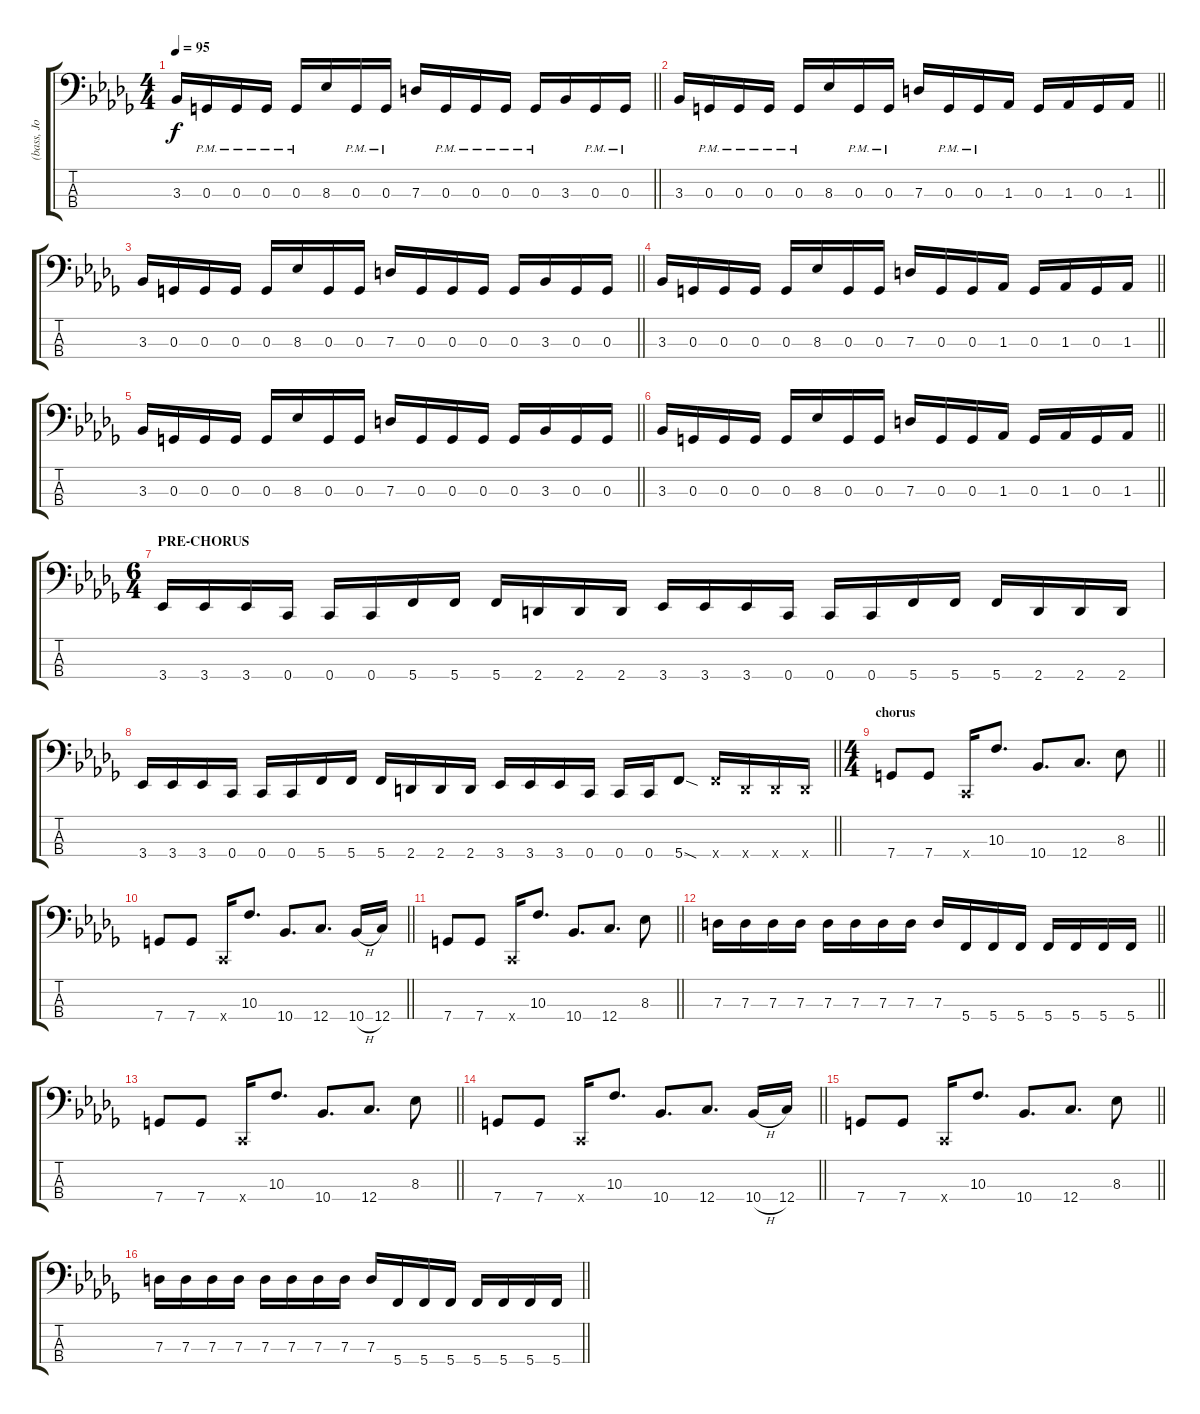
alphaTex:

\track (" (bass, John Moyer)" " (bass, Jo") {instrument electricbassfinger}
\staff {score tabs}
\tuning (F2 C2 G1 C1) {hide}
\ts (4 4)
\tempo 95
\clef f4
\barLineRight lightlight
\ks db
3.3.16{dy f} 0.3{pm}.16 0.3{pm}.16 0.3{pm}.16 0.3{pm}.16 8.3.16 0.3{pm}.16 0.3{pm}.16 7.3.16 0.3{pm}.16 0.3{pm}.16 0.3{pm}.16 0.3{pm}.16 3.3.16 0.3{pm}.16 0.3{pm}.16 |
\barLineRight lightlight
3.3.16 0.3{pm}.16 0.3{pm}.16 0.3{pm}.16 0.3{pm}.16 8.3.16 0.3{pm}.16 0.3{pm}.16 7.3.16 0.3{pm}.16 0.3{pm}.16 1.3.16 0.3.16 1.3.16 0.3.16 1.3.16 |
\barLineRight lightlight
3.3.16 0.3.16 0.3.16 0.3.16 0.3.16 8.3.16 0.3.16 0.3.16 7.3.16 0.3.16 0.3.16 0.3.16 0.3.16 3.3.16 0.3.16 0.3.16 |
\barLineRight lightlight
3.3.16 0.3.16 0.3.16 0.3.16 0.3.16 8.3.16 0.3.16 0.3.16 7.3.16 0.3.16 0.3.16 1.3.16 0.3.16 1.3.16 0.3.16 1.3.16 |
\barLineRight lightlight
3.3.16 0.3.16 0.3.16 0.3.16 0.3.16 8.3.16 0.3.16 0.3.16 7.3.16 0.3.16 0.3.16 0.3.16 0.3.16 3.3.16 0.3.16 0.3.16 |
\barLineRight lightlight
3.3.16 0.3.16 0.3.16 0.3.16 0.3.16 8.3.16 0.3.16 0.3.16 7.3.16 0.3.16 0.3.16 1.3.16 0.3.16 1.3.16 0.3.16 1.3.16 |
\ts (6 4)
\section ("" "PRE-CHORUS")
3.4.16{volume 16} 3.4.16 3.4.16 0.4.16 0.4.16 0.4.16 5.4.16 5.4.16 5.4.16 2.4.16 2.4.16 2.4.16 3.4.16 3.4.16 3.4.16 0.4.16 0.4.16 0.4.16 5.4.16 5.4.16 5.4.16 2.4.16 2.4.16 2.4.16 |
\barLineRight lightlight
3.4.16 3.4.16 3.4.16 0.4.16 0.4.16 0.4.16 5.4.16 5.4.16 5.4.16 2.4.16 2.4.16 2.4.16 3.4.16 3.4.16 3.4.16 0.4.16 0.4.16 0.4.16 5.4{sod}.8 5.4{x}.16 2.4{x}.16 2.4{x}.16 2.4{x}.16 |
\ts (4 4)
\section ("" "chorus")
\barLineRight lightlight
7.4.8{volume 13} 7.4.8 0.4{x}.16 10.3.8{d} 10.4.8{d} 12.4.8{d} 8.3.8 |
\barLineRight lightlight
7.4.8 7.4.8 0.4{x}.16 10.3.8{d} 10.4.8{d} 12.4.8{d} 10.4{h}.16 12.4.16 |
\barLineRight lightlight
7.4.8 7.4.8 0.4{x}.16 10.3.8{d} 10.4.8{d} 12.4.8{d} 8.3.8 |
\barLineRight lightlight
7.3.16 7.3.16 7.3.16 7.3.16 7.3.16 7.3.16 7.3.16 7.3.16 7.3.16 5.4.16 5.4.16 5.4.16 5.4.16 5.4.16 5.4.16 5.4.16 |
\barLineRight lightlight
7.4.8 7.4.8 0.4{x}.16 10.3.8{d} 10.4.8{d} 12.4.8{d} 8.3.8 |
\barLineRight lightlight
7.4.8 7.4.8 0.4{x}.16 10.3.8{d} 10.4.8{d} 12.4.8{d} 10.4{h}.16 12.4.16 |
\barLineRight lightlight
7.4.8 7.4.8 0.4{x}.16 10.3.8{d} 10.4.8{d} 12.4.8{d} 8.3.8 |
\barLineRight lightlight
7.3.16 7.3.16 7.3.16 7.3.16 7.3.16 7.3.16 7.3.16 7.3.16 7.3.16 5.4.16 5.4.16 5.4.16 5.4.16 5.4.16 5.4.16 5.4.16
